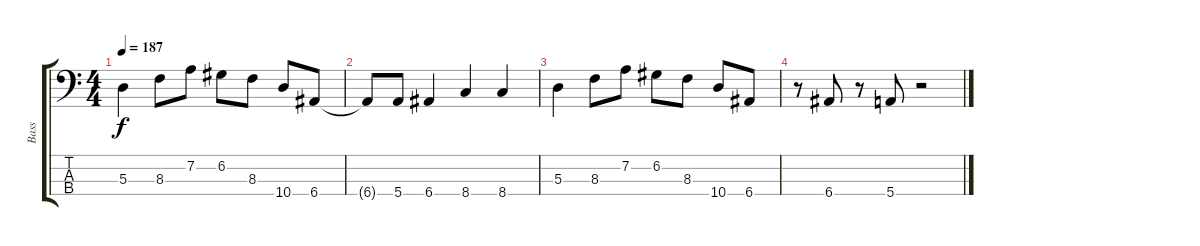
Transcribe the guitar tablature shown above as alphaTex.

\track ("Bass" "Bass") {instrument electricbasspick}
\staff {score tabs}
\tuning (G2 D2 A1 E1) {hide}
\ts (4 4)
\tempo 187
\clef f4
\ks c
5.3.4{dy f} 8.3.8 7.2.8 6.2.8 8.3.8 10.4.8 6.4.8 |
6.4{t}.8 5.4.8 6.4.4 8.4.4 8.4.4 |
5.3.4 8.3.8 7.2.8 6.2.8 8.3.8 10.4.8 6.4.8 |
r.8 6.4.8 r.8 5.4.8 r.2
